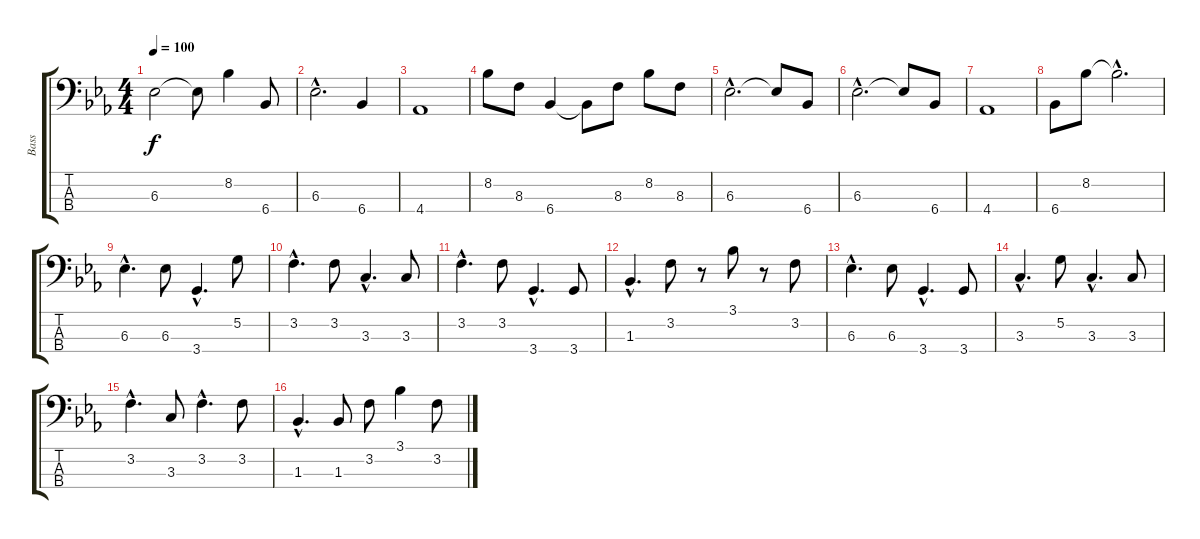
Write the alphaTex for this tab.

\track ("Bass" "Bass") {instrument electricbassfinger}
\staff {score tabs}
\tuning (G2 D2 A1 E1) {hide}
\ts (4 4)
\tempo 100
\clef f4
\ks eb
6.3.2{dy f instrument electricbassfinger} 6.3{t}.8 8.2.4 6.4.8 |
6.3{hac}.2{d} 6.4.4 |
4.4.1 |
8.2.8 8.3.8 6.4.4 6.4{t}.8 8.3.8 8.2.8 8.3.8 |
6.3{hac}.2{d} 6.3{t}.8 6.4.8 |
6.3{hac}.2{d} 6.3{t}.8 6.4.8 |
4.4.1 |
6.4.8 8.2.8 8.2{hac t}.2{d} |
6.3{hac}.4{d} 6.3.8 3.4{hac}.4{d} 5.2.8 |
3.2{hac}.4{d} 3.2.8 3.3{hac}.4{d} 3.3.8 |
3.2{hac}.4{d} 3.2.8 3.4{hac}.4{d} 3.4.8 |
1.3{hac}.4{d} 3.2.8 r.8 3.1.8 r.8 3.2.8 |
6.3{hac}.4{d} 6.3.8 3.4{hac}.4{d} 3.4.8 |
3.3{hac}.4{d} 5.2.8 3.3{hac}.4{d} 3.3.8 |
3.2{hac}.4{d} 3.3.8 3.2{hac}.4{d} 3.2.8 |
1.3{hac}.4{d} 1.3.8 3.2.8 3.1.4 3.2.8
